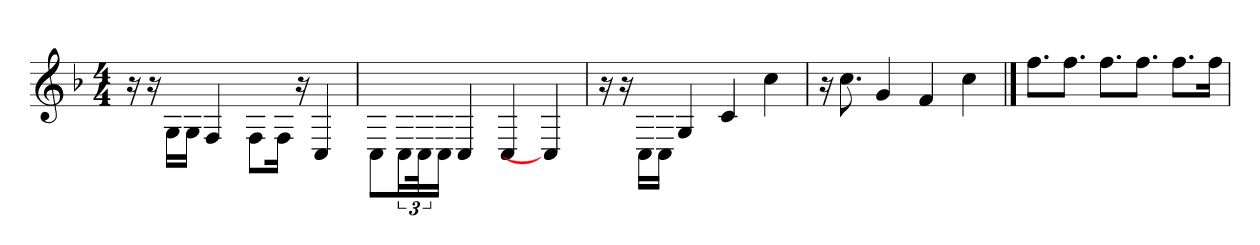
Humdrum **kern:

**kern
*part1
*staff1
*
*k[b-]
*M4/4
*MM120
=1
16r
16r
16G\LL
16G\JJ
4F
8F\L
16F\Jk
16r
4C
=2
8C\L
24C\L
48C\K
16C\JJ
4C
4C
4C]
=3
16r
16r
16C\LL
16C\JJ
4G
4c
4cc
=4
16r
8.cc
4g
4f
4cc
!!LO:LB:g=z
==5
8.ff\L
8.ff\J
8.ff\L
8.ff\J
8.ff\L
16ff\Jk
=
*-
